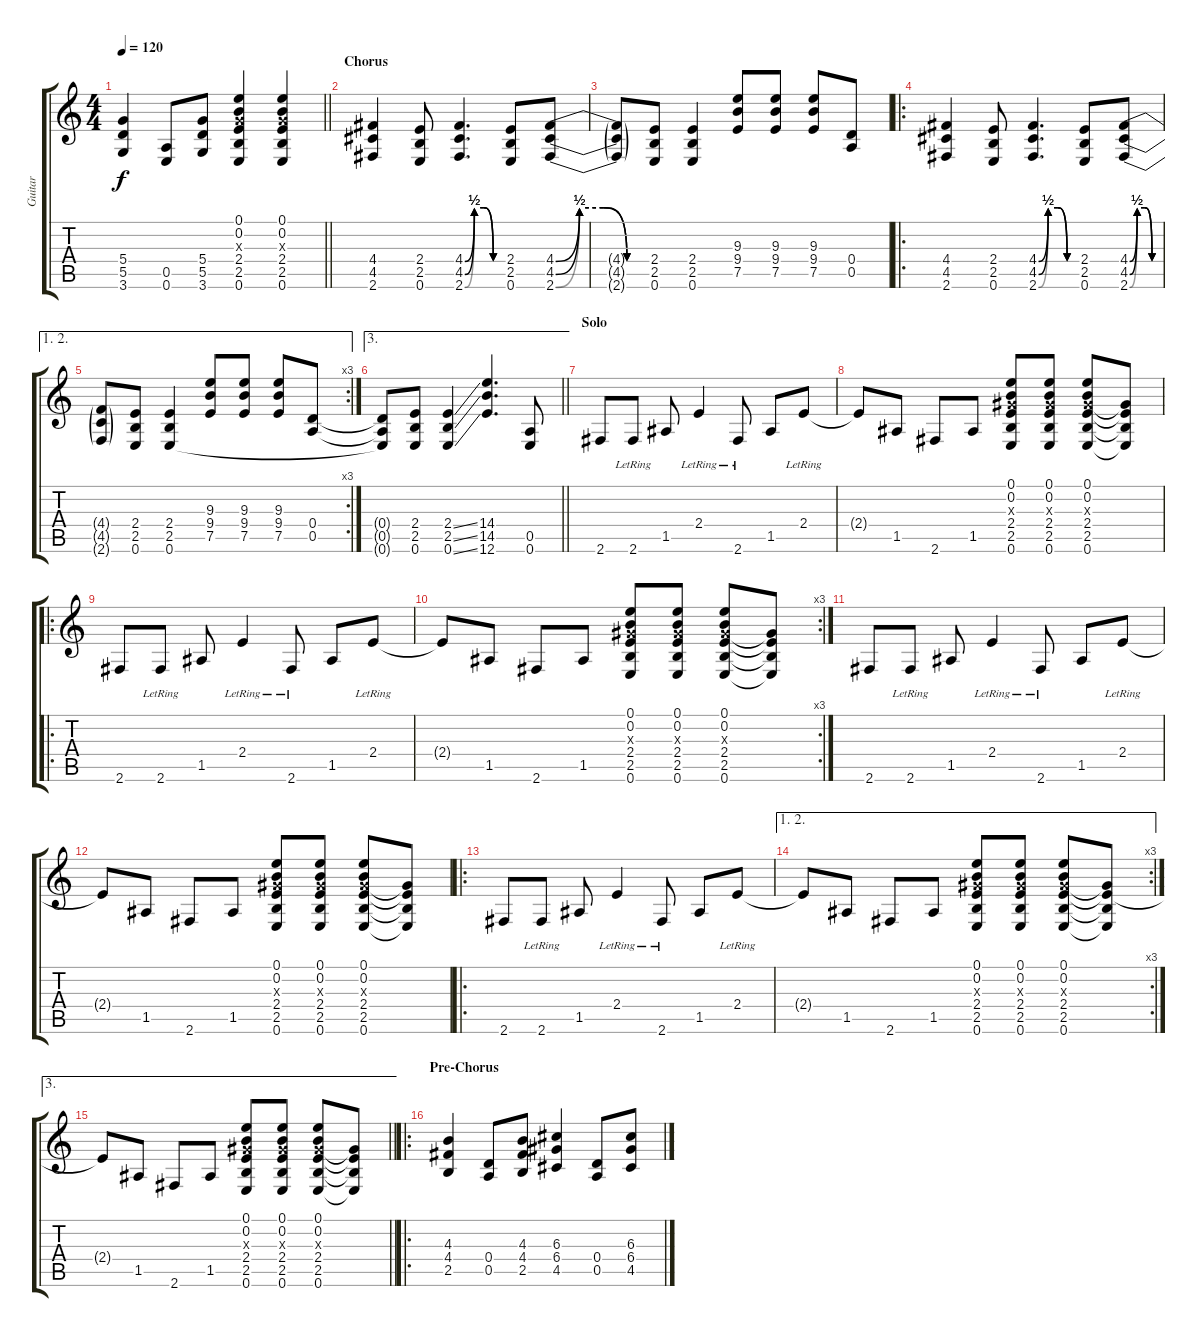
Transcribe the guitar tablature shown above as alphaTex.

\track ("Guitar" "Guitar") {instrument distortionguitar}
\staff {score tabs}
\tuning (E4 B3 G3 D3 A2 E2) {hide}
\ts (4 4)
\tempo 120
\clef g2
\barLineRight lightlight
\ks c
(5.4 5.5 3.6).4{dy f} (0.5 0.6).8 (5.4 5.5 3.6).8 (0.1 0.2 0.3{x} 2.4 2.5 0.6).4 (0.1 0.2 0.3{x} 2.4 2.5 0.6).4 |
\section ("" "Chorus")
(4.4 4.5 2.6).4 (2.4 2.5 0.6).8 (4.4{be (custom 0 0 15 2 30 2 45 0 60 0)} 4.5{be (custom 0 0 15 2 30 2 45 0 60 0)} 2.6{be (custom 0 0 15 2 30 2 45 0 60 0)}).4{d} (2.4 2.5 0.6).8 (4.4{be (custom 0 0 15 2 30 2 45 0 60 0)} 4.5{be (custom 0 0 15 2 30 2 45 0 60 0)} 2.6{be (custom 0 0 15 2 30 2 45 0 60 0)}).8 |
(4.4{t} 4.5{t} 2.6{t}).8 (2.4 2.5 0.6).8 (2.4 2.5 0.6).4 (9.3 9.4 7.5).8 (9.3 9.4 7.5).8 (9.3 9.4 7.5).8 (0.4 0.5).8 |
\ro
(4.4 4.5 2.6).4 (2.4 2.5 0.6).8 (4.4{be (custom 0 0 15 2 30 2 45 0 60 0)} 4.5{be (custom 0 0 15 2 30 2 45 0 60 0)} 2.6{be (custom 0 0 15 2 30 2 45 0 60 0)}).4{d} (2.4 2.5 0.6).8 (4.4{be (custom 0 0 15 2 30 2 45 0 60 0)} 4.5{be (custom 0 0 15 2 30 2 45 0 60 0)} 2.6{be (custom 0 0 15 2 30 2 45 0 60 0)}).8 |
\ae (1 2)
\rc 3
(4.4{t} 4.5{t} 2.6{t}).8 (2.4 2.5 0.6).8 (2.4 2.5 0.6).4 (9.3 9.4 7.5).8 (9.3 9.4 7.5).8 (9.3 9.4 7.5).8 (0.4 0.5).8 |
\ae 3
\barLineRight lightlight
(0.4{t} 0.5{t} 0.6{t}).8 (2.4 2.5 0.6).8 (2.4{ss} 2.5{ss} 0.6{ss}).4 (14.4 14.5 12.6).4{d} (0.5 0.6).8 |
\section ("" "Solo")
2.6.8 2.6{lr}.8 1.5.8 2.4{lr}.4 2.6{lr}.8 1.5.8 2.4{lr}.8 |
2.4{t}.8 1.5.8 2.6.8 1.5.8 (0.1 0.2 1.3{x} 2.4 2.5 0.6).8 (0.1 0.2 1.3{x} 2.4 2.5 0.6).8 (0.1 0.2 1.3{x} 2.4 2.5 0.6).8 (1.3{t} 2.4{t} 2.5{t} 0.6{t}).8 |
\ro
2.6.8 2.6{lr}.8 1.5.8 2.4{lr}.4 2.6{lr}.8 1.5.8 2.4{lr}.8 |
\rc 3
2.4{t}.8 1.5.8 2.6.8 1.5.8 (0.1 0.2 1.3{x} 2.4 2.5 0.6).8 (0.1 0.2 1.3{x} 2.4 2.5 0.6).8 (0.1 0.2 1.3{x} 2.4 2.5 0.6).8 (1.3{t} 2.4{t} 2.5{t} 0.6{t}).8 |
2.6.8 2.6{lr}.8 1.5.8 2.4{lr}.4 2.6{lr}.8 1.5.8 2.4{lr}.8 |
2.4{t}.8 1.5.8 2.6.8 1.5.8 (0.1 0.2 1.3{x} 2.4 2.5 0.6).8 (0.1 0.2 1.3{x} 2.4 2.5 0.6).8 (0.1 0.2 1.3{x} 2.4 2.5 0.6).8 (1.3{t} 2.4{t} 2.5{t} 0.6{t}).8 |
\ro
2.6.8 2.6{lr}.8 1.5.8 2.4{lr}.4 2.6{lr}.8 1.5.8 2.4{lr}.8 |
\ae (1 2)
\rc 3
2.4{t}.8 1.5.8 2.6.8 1.5.8 (0.1 0.2 1.3{x} 2.4 2.5 0.6).8 (0.1 0.2 1.3{x} 2.4 2.5 0.6).8 (0.1 0.2 1.3{x} 2.4 2.5 0.6).8 (1.3{t} 2.4{t} 2.5{t} 0.6{t}).8 |
\ae 3
\barLineRight lightlight
2.4{t}.8 1.5.8 2.6.8 1.5.8 (0.1 0.2 1.3{x} 2.4 2.5 0.6).8 (0.1 0.2 1.3{x} 2.4 2.5 0.6).8 (0.1 0.2 1.3{x} 2.4 2.5 0.6).8 (1.3{t} 2.4{t} 2.5{t} 0.6{t}).8 |
\ro
\section ("" "Pre-Chorus")
(4.3 4.4 2.5).4 (0.4 0.5).8 (4.3 4.4 2.5).8 (6.3 6.4 4.5).4 (0.4 0.5).8 (6.3 6.4 4.5).8
